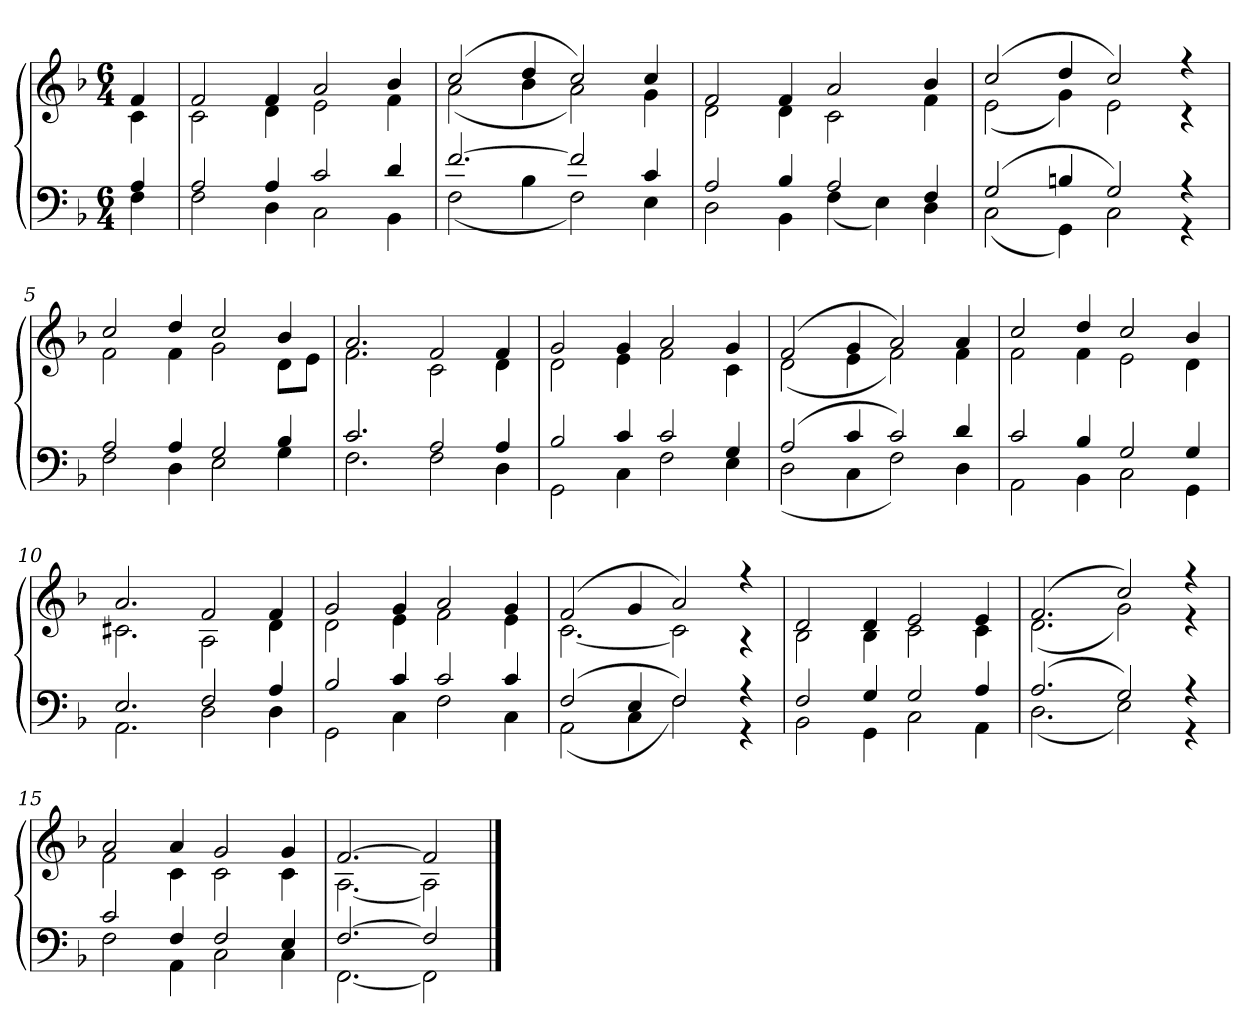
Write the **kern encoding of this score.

**kern	**kern
*part1	*part1
*staff2	*staff1
*clefF4	*clefG2
*k[b-]	*k[b-]
*F:	*F:
*M6/4	*M6/4
=	=
*^	*^
4A	4F	4f	4c
=1	=1	=1	=1
2A	2F	2f	2c
4A	4D	4f	4d
2c	2C	2a	2e
4d	4BB-	4b-	4f
=2	=2	=2	=2
[2.f	(2F	(2cc	(2a
.	4B-	4dd	4b-
2f]	2F)	2cc)	2a)
4c	4E	4cc	4g
=3	=3	=3	=3
2A	2D	2f	2d
4B-	4BB-	4f	4d
2A	(4F	2a	2c
.	4E)	.	.
4F	4D	4b-	4f
=4	=4	=4	=4
(2G	(2C	(2cc	(2e
4Bn	4GG)	4dd	4g)
2G)	2C	2cc)	2e
4r	4r	4r	4r
=5	=5	=5	=5
2A	2F	2cc	2f
4A	4D	4dd	4f
2G	2E	2cc	2g
4B-	4G	4b-	8dL
.	.	.	8eJ
=6	=6	=6	=6
2.c	2.F	2.a	2.f
2A	2F	2f	2c
4A	4D	4f	4d
=7	=7	=7	=7
2B-	2GG	2g	2d
4c	4C	4g	4e
2c	2F	2a	2f
4G	4E	4g	4c
=8	=8	=8	=8
(2A	(2D	(2f	(2d
4c	4C	4g	4e
2c)	2F)	2a)	2f)
4d	4D	4a	4f
=9	=9	=9	=9
2c	2AA	2cc	2f
4B-	4BB-	4dd	4f
2G	2C	2cc	2e
4G	4GG	4b-	4d
=10	=10	=10	=10
2.E	2.AA	2.a	2.c#X
2F	2D	2f	2A
4A	4D	4f	4d
=11	=11	=11	=11
2B-	2GG	2g	2d
4c	4C	4g	4e
2c	2F	2a	2f
4c	4C	4g	4e
=12	=12	=12	=12
(2F	(2AA	(2f	[2.c
4E	4C	4g	.
2F)	2F)	2a)	2c]
4r	4r	4r	4r
=13	=13	=13	=13
2F	2BB-	2d	2B-
4G	4GG	4d	4B-
2G	2C	2e	2c
4A	4AA	4e	4c
=14	=14	=14	=14
(2.A	(2.D	(2.f	(2.d
2G)	2E)	2cc)	2g)
4r	4r	4r	4r
=15	=15	=15	=15
2c	2F	2a	2f
4F	4AA	4a	4c
2F	2C	2g	2c
4E	4C	4g	4c
=16	=16	=16	=16
[2.F	[2.FF	[2.f	[2.A
2F]	2FF]	2f]	2A]
*v	*v	*	*
*	*v	*v
==	==
*-	*-
